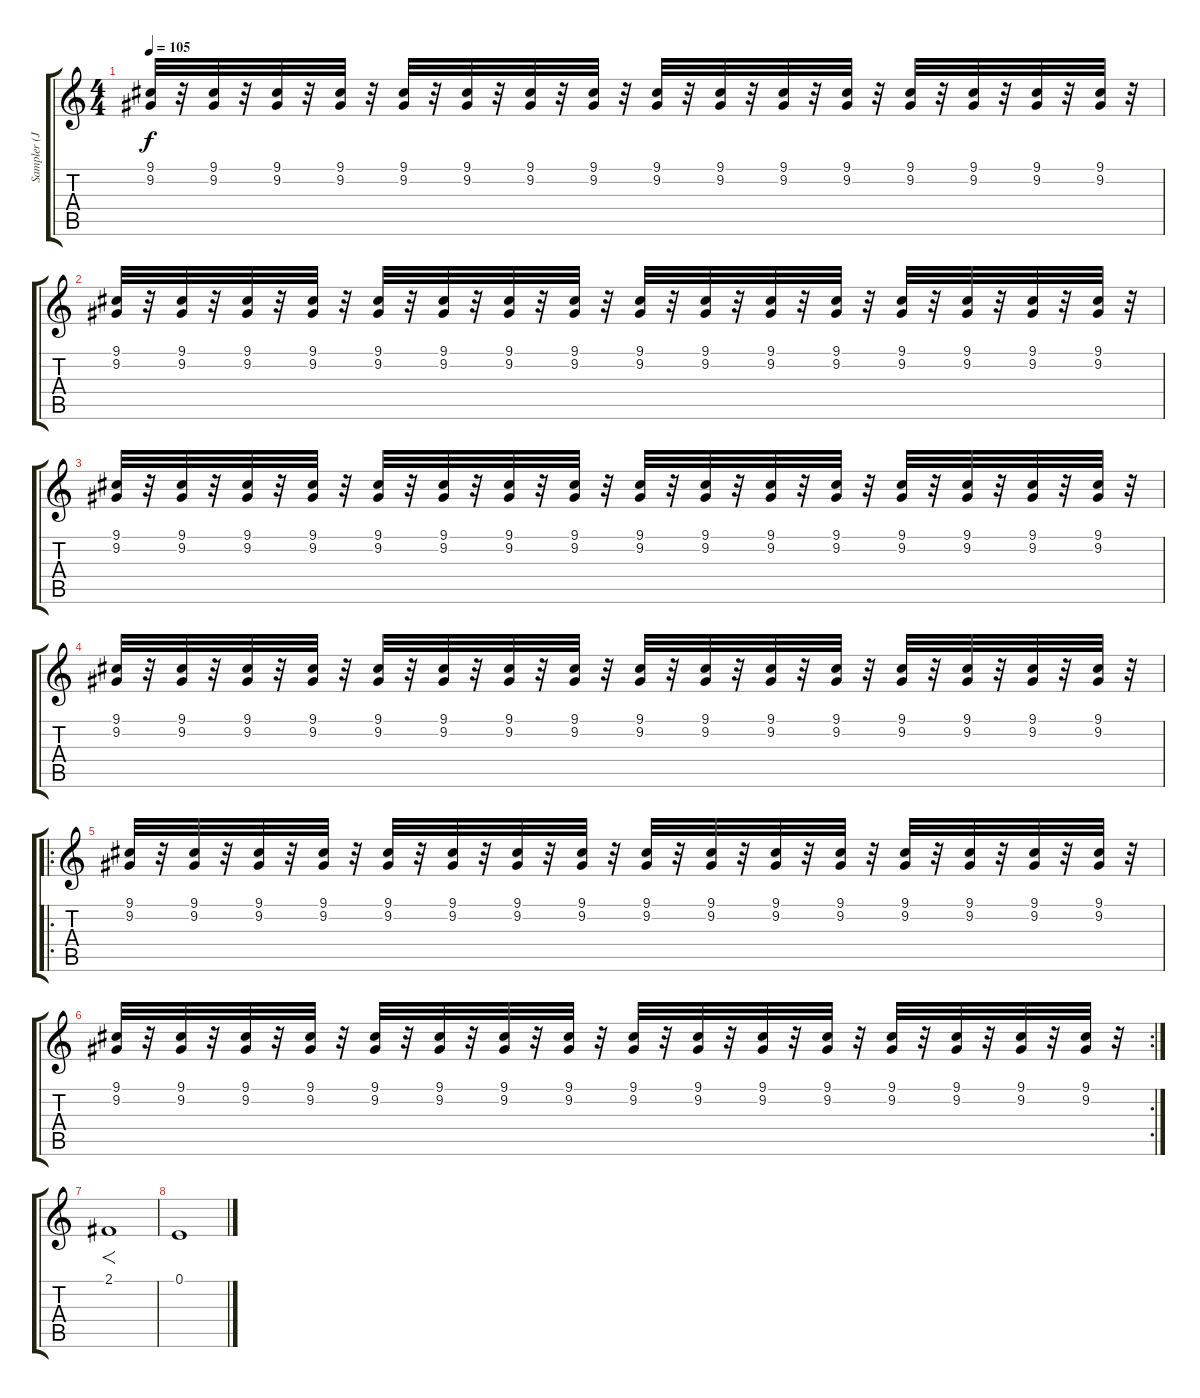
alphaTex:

\track ("Sampler (Joseph Hahn)" "Sampler (J") {instrument whistle}
\staff {score tabs}
\tuning (E4 B3 G3 D3 A2 E2) {hide}
\ts (4 4)
\tempo 105
\clef g2
\ks c
(9.1 9.2).32{dy f volume 5 instrument agogo} r.32 (9.1 9.2).32 r.32 (9.1 9.2).32 r.32 (9.1 9.2).32 r.32 (9.1 9.2).32 r.32 (9.1 9.2).32 r.32 (9.1 9.2).32 r.32 (9.1 9.2).32 r.32 (9.1 9.2).32 r.32 (9.1 9.2).32 r.32 (9.1 9.2).32 r.32 (9.1 9.2).32 r.32 (9.1 9.2).32 r.32 (9.1 9.2).32 r.32 (9.1 9.2).32 r.32 (9.1 9.2).32 r.32 |
(9.1 9.2).32{volume 5 instrument agogo} r.32 (9.1 9.2).32 r.32 (9.1 9.2).32 r.32 (9.1 9.2).32 r.32 (9.1 9.2).32 r.32 (9.1 9.2).32 r.32 (9.1 9.2).32 r.32 (9.1 9.2).32 r.32 (9.1 9.2).32 r.32 (9.1 9.2).32 r.32 (9.1 9.2).32 r.32 (9.1 9.2).32 r.32 (9.1 9.2).32 r.32 (9.1 9.2).32 r.32 (9.1 9.2).32 r.32 (9.1 9.2).32 r.32 |
(9.1 9.2).32{volume 5 instrument agogo} r.32 (9.1 9.2).32 r.32 (9.1 9.2).32 r.32 (9.1 9.2).32 r.32 (9.1 9.2).32 r.32 (9.1 9.2).32 r.32 (9.1 9.2).32 r.32 (9.1 9.2).32 r.32 (9.1 9.2).32 r.32 (9.1 9.2).32 r.32 (9.1 9.2).32 r.32 (9.1 9.2).32 r.32 (9.1 9.2).32 r.32 (9.1 9.2).32 r.32 (9.1 9.2).32 r.32 (9.1 9.2).32 r.32 |
(9.1 9.2).32{volume 5 instrument agogo} r.32 (9.1 9.2).32 r.32 (9.1 9.2).32 r.32 (9.1 9.2).32 r.32 (9.1 9.2).32 r.32 (9.1 9.2).32 r.32 (9.1 9.2).32 r.32 (9.1 9.2).32 r.32 (9.1 9.2).32 r.32 (9.1 9.2).32 r.32 (9.1 9.2).32 r.32 (9.1 9.2).32 r.32 (9.1 9.2).32 r.32 (9.1 9.2).32 r.32 (9.1 9.2).32 r.32 (9.1 9.2).32 r.32 |
\ro
(9.1 9.2).32{volume 5 instrument agogo} r.32 (9.1 9.2).32 r.32 (9.1 9.2).32 r.32 (9.1 9.2).32 r.32 (9.1 9.2).32 r.32 (9.1 9.2).32 r.32 (9.1 9.2).32 r.32 (9.1 9.2).32 r.32 (9.1 9.2).32 r.32 (9.1 9.2).32 r.32 (9.1 9.2).32 r.32 (9.1 9.2).32 r.32 (9.1 9.2).32 r.32 (9.1 9.2).32 r.32 (9.1 9.2).32 r.32 (9.1 9.2).32 r.32 |
\rc 2
(9.1 9.2).32{volume 5 instrument agogo} r.32 (9.1 9.2).32 r.32 (9.1 9.2).32 r.32 (9.1 9.2).32 r.32 (9.1 9.2).32 r.32 (9.1 9.2).32 r.32 (9.1 9.2).32 r.32 (9.1 9.2).32 r.32 (9.1 9.2).32 r.32 (9.1 9.2).32 r.32 (9.1 9.2).32 r.32 (9.1 9.2).32 r.32 (9.1 9.2).32 r.32 (9.1 9.2).32 r.32 (9.1 9.2).32 r.32 (9.1 9.2).32 r.32 |
2.1.1{f instrument whistle} |
0.1.1
